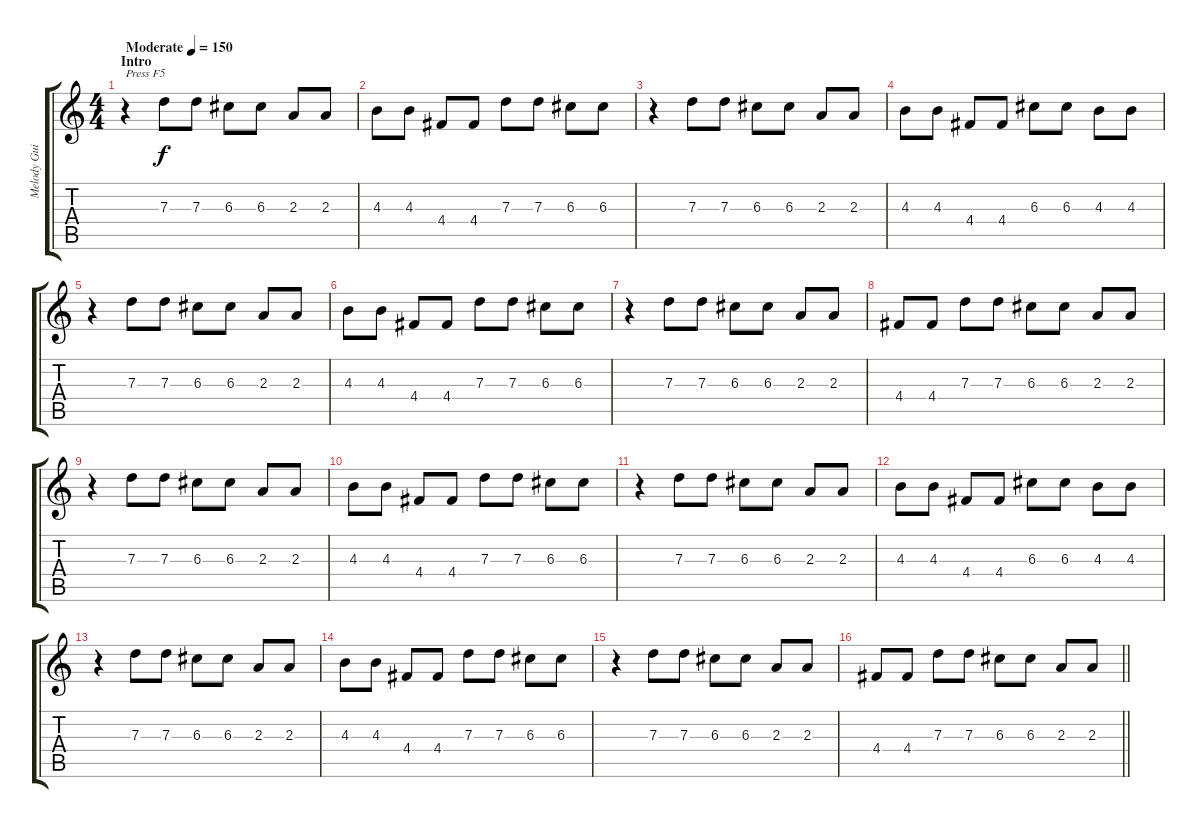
\track ("Melody Guitar" "Melody Gui") {instrument overdrivenguitar}
\staff {score tabs}
\tuning (E4 B3 G3 D3 A2 E2) {hide}
\ts (4 4)
\section ("" "Intro")
\tempo (150 "Moderate")
\clef g2
\ks c
r.4{txt "Press F5" dy f instrument overdrivenguitar} 7.3.8 7.3.8 6.3.8 6.3.8 2.3.8 2.3.8 |
4.3.8 4.3.8 4.4.8 4.4.8 7.3.8 7.3.8 6.3.8 6.3.8 |
r.4 7.3.8 7.3.8 6.3.8 6.3.8 2.3.8 2.3.8 |
4.3.8 4.3.8 4.4.8 4.4.8 6.3.8 6.3.8 4.3.8 4.3.8 |
r.4 7.3.8 7.3.8 6.3.8 6.3.8 2.3.8 2.3.8 |
4.3.8 4.3.8 4.4.8 4.4.8 7.3.8 7.3.8 6.3.8 6.3.8 |
r.4 7.3.8 7.3.8 6.3.8 6.3.8 2.3.8 2.3.8 |
4.4.8 4.4.8 7.3.8 7.3.8 6.3.8 6.3.8 2.3.8 2.3.8 |
r.4 7.3.8 7.3.8 6.3.8 6.3.8 2.3.8 2.3.8 |
4.3.8 4.3.8 4.4.8 4.4.8 7.3.8 7.3.8 6.3.8 6.3.8 |
r.4 7.3.8 7.3.8 6.3.8 6.3.8 2.3.8 2.3.8 |
4.3.8 4.3.8 4.4.8 4.4.8 6.3.8 6.3.8 4.3.8 4.3.8 |
r.4 7.3.8 7.3.8 6.3.8 6.3.8 2.3.8 2.3.8 |
4.3.8 4.3.8 4.4.8 4.4.8 7.3.8 7.3.8 6.3.8 6.3.8 |
r.4 7.3.8 7.3.8 6.3.8 6.3.8 2.3.8 2.3.8 |
\barLineRight lightlight
4.4.8 4.4.8 7.3.8 7.3.8 6.3.8 6.3.8 2.3.8 2.3.8
